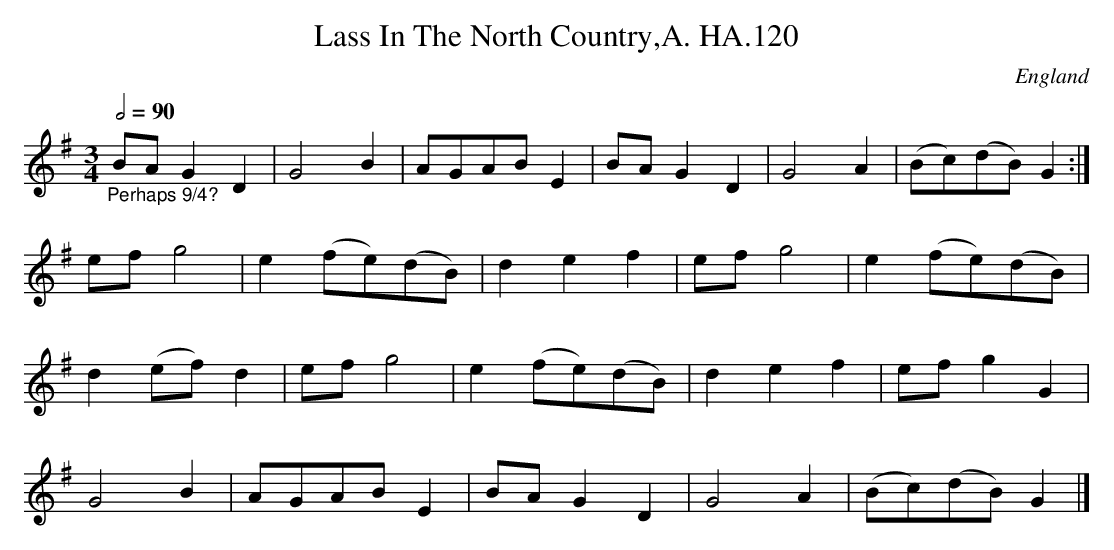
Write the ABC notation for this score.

X:1
T:Lass In The North Country,A. HA.120
M:3/4
L:1/8
Q:1/2=90
O:England
K:G major
"_Perhaps 9/4?"BAG2D2|G4B2|AGABE2|BAG2D2|G4A2|(Bc)(dB)G2:|!
efg4|e2(fe)(dB)|d2e2f2|efg4|e2(fe)(dB)|!
d2(ef)d2|efg4|e2(fe)(dB)|d2e2f2|efg2G2|!
G4B2|AGABE2|BAG2D2|G4A2|(Bc)(dB)G2|]
